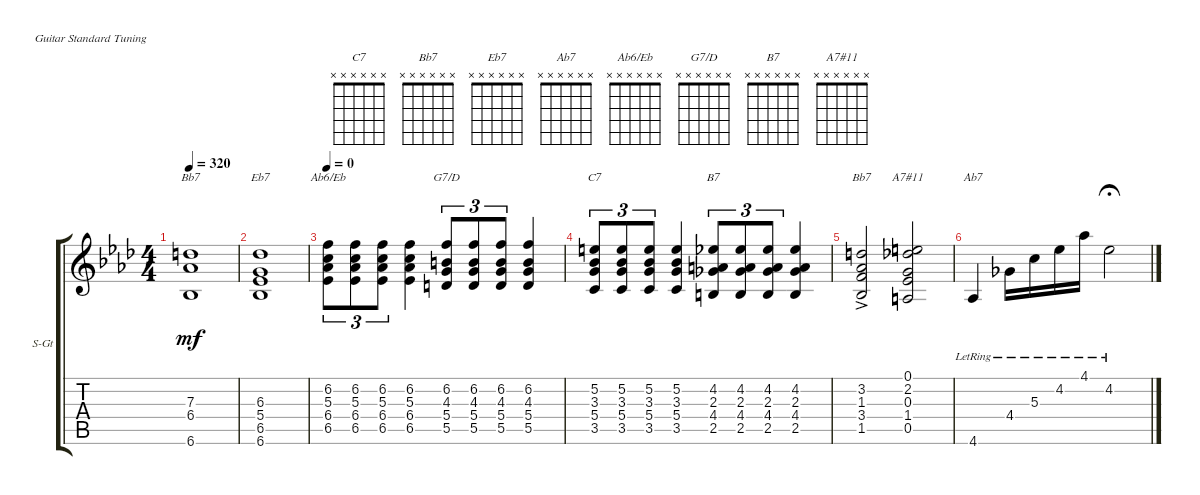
\bracketExtendMode groupsimilarinstruments
\firstSystemTrackNameOrientation horizontal
\otherSystemsTrackNameOrientation horizontal
\track ("(accoustic)" "S-Gt") {instrument acousticgrandpiano}
\staff {score tabs}
\tuning (E4 B3 G3 D3 A2 E2)
\displaytranspose 12
\chord ("C7" x x x x x x)
\chord ("Bb7" x x x x x x)
\chord ("Eb7" x x x x x x)
\chord ("Ab7" x x x x x x)
\chord ("Ab6/Eb" x x x x x x)
\chord ("G7/D" x x x x x x)
\chord ("B7" x x x x x x)
\chord ("A7#11" x x x x x x)
\ts (4 4)
\tempo 320
\clef g2
\ks fminor
(7.3 6.4 6.6).1{ch "Bb7" dy mf} |
(6.3 5.4 6.5 6.6).1{ch "Eb7"} |
\tempo 0
(6.2 5.3 6.4 6.5).8{tu (3 2) ch "Ab6/Eb"} (6.2 5.3 6.4 6.5).8{tu (3 2)} (6.2 5.3 6.4 6.5).8{tu (3 2)} (6.2 5.3 6.4 6.5).4 (6.2 4.3 5.4 5.5).8{tu (3 2) ch "G7/D"} (6.2 4.3 5.4 5.5).8{tu (3 2)} (6.2 4.3 5.4 5.5).8{tu (3 2)} (6.2 4.3 5.4 5.5).4 |
(5.2 3.3 5.4 3.5).8{tu (3 2) ch "C7"} (5.2 3.3 5.4 3.5).8{tu (3 2)} (5.2 3.3 5.4 3.5).8{tu (3 2)} (5.2 3.3 5.4 3.5).4 (4.2 2.3 4.4 2.5).8{tu (3 2) ch "B7"} (4.2 2.3 4.4 2.5).8{tu (3 2)} (4.2 2.3 4.4 2.5).8{tu (3 2)} (4.2 2.3 4.4 2.5).4 |
(3.2{ac} 1.3{ac} 3.4{ac} 1.5{ac}).2{ch "Bb7"} (0.1 2.2 0.3 1.4 0.5).2{ch "A7#11"} |
4.6{lr}.4{ch "Ab7"} 4.4{lr}.16 5.3{lr}.16 4.2{lr}.16 4.1{lr}.16 4.2{lr}.2{fermata (medium 1)}
